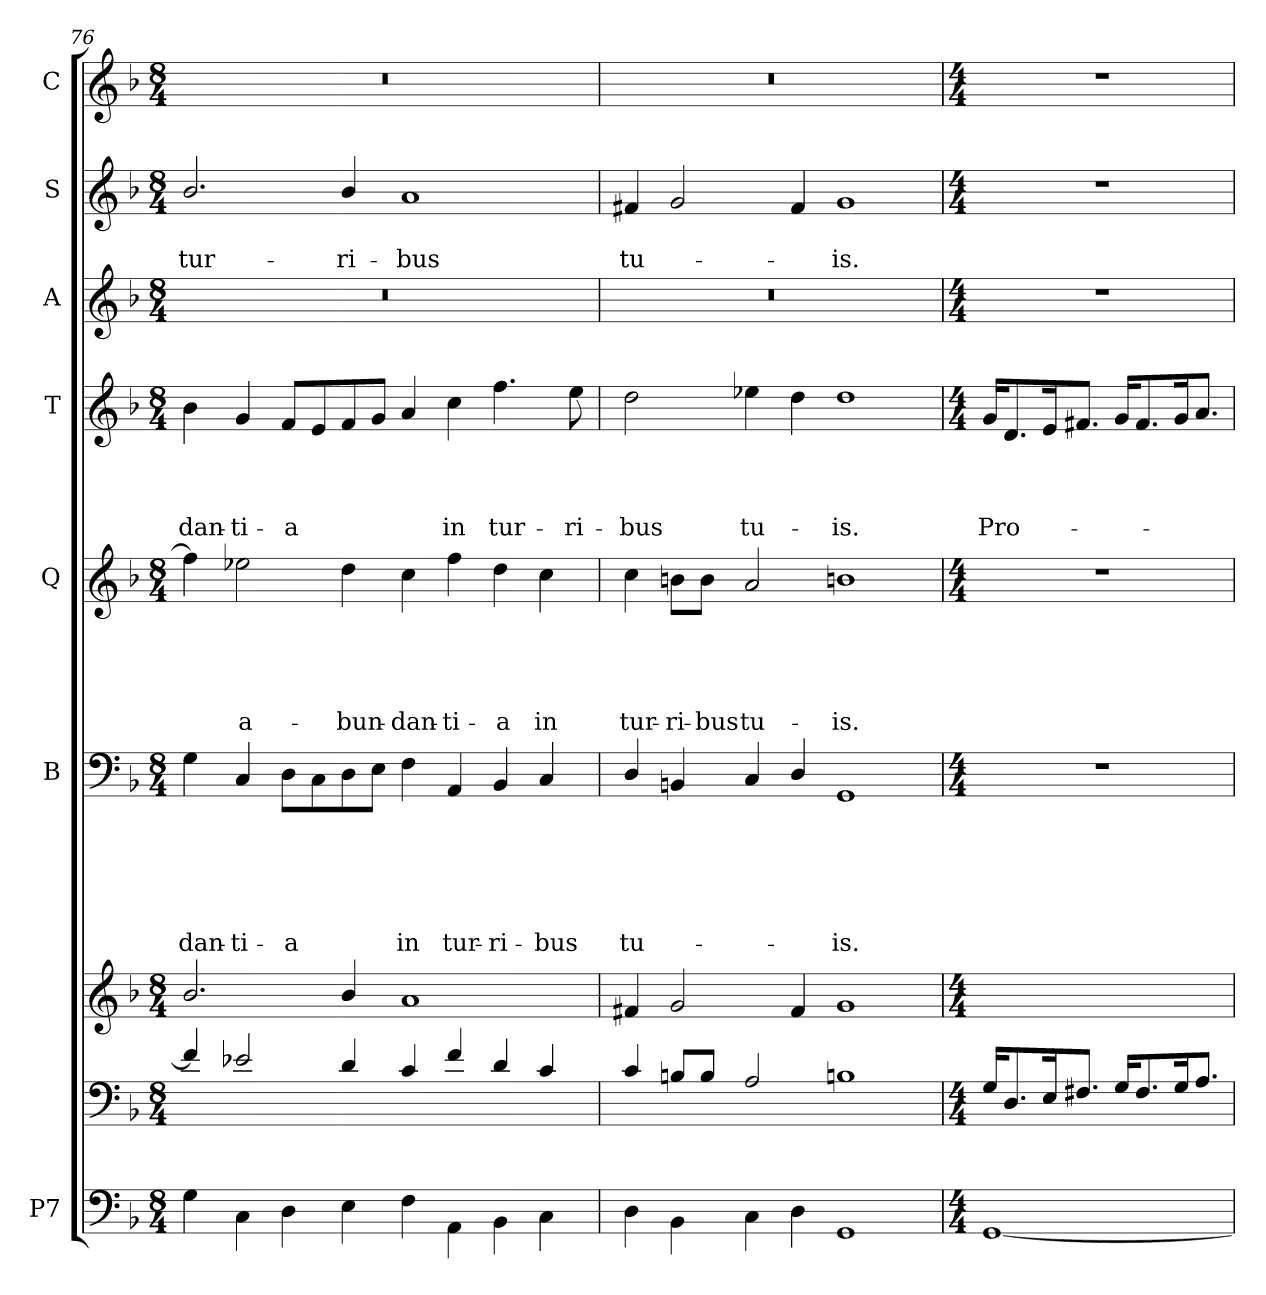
**kern	**kern	**kern	**kern	**text	**text	**text	**text	**text	**text	**kern	**text	**text	**text	**text	**text	**kern	**text	**text	**text	**text	**kern	**kern	**text	**text	**kern
*part7	*part7	*part7	*part6	*part6	*part6	*part6	*part6	*part6	*part6	*part5	*part5	*part5	*part5	*part5	*part5	*part4	*part4	*part4	*part4	*part4	*part3	*part2	*part2	*part2	*part1
*staff9	*staff8	*staff7	*staff6	*staff6	*staff6	*staff6	*staff6	*staff6	*staff6	*staff5	*staff5	*staff5	*staff5	*staff5	*staff5	*staff4	*staff4	*staff4	*staff4	*staff4	*staff3	*staff2	*staff2	*staff2	*staff1
*I"P7	*	*	*I"B	*	*	*	*	*	*	*I"Q	*	*	*	*	*	*I"T	*	*	*	*	*I"A	*I"S	*	*	*I"C
*clefF4	*clefF4	*clefG2	*clefF4	*	*	*	*	*	*	*clefG2	*	*	*	*	*	*clefG2	*	*	*	*	*clefG2	*clefG2	*	*	*clefG2
*	*	*	*	*	*	*	*	*	*	*ITrd7c12	*	*	*	*	*	*ITrd7c12	*	*	*	*	*	*	*	*	*
*k[b-]	*k[b-]	*k[b-]	*k[b-]	*	*	*	*	*	*	*k[b-]	*	*	*	*	*	*k[b-]	*	*	*	*	*k[b-]	*k[b-]	*	*	*k[b-]
*F:	*F:	*F:	*F:	*	*	*	*	*	*	*F:	*	*	*	*	*	*F:	*	*	*	*	*F:	*F:	*	*	*F:
*M8/4	*M8/4	*M8/4	*M8/4	*	*	*	*	*	*	*M8/4	*	*	*	*	*	*M8/4	*	*	*	*	*M8/4	*M8/4	*	*	*M8/4
=76	=76	=76	=76	=76	=76	=76	=76	=76	=76	=76	=76	=76	=76	=76	=76	=76	=76	=76	=76	=76	=76	=76	=76	=76	=76
*	*	*^	*	*	*	*	*	*	*	*	*	*	*	*	*	*	*	*	*	*	*	*	*	*	*
!	!	!	!	!	!	!	!	!	!	!LO:LY:b	!	!	!	!	!	!	!	!	!	!	!LO:LY:b	!	!	!	!LO:LY:b	!
4G\	4f/]	2.b-/	0ryy	4G\	.	.	.	.	.	-dan-	4f\]	.	.	.	.	.	4B-\	.	.	.	-dan-	0r	2.b-/	.	tur-	0r
!	!	!	!	!	!	!	!	!	!	!LO:LY:b	!	!	!	!	!	!LO:LY:b	!	!	!	!	!LO:LY:b	!	!	!	!	!
4C\	2e-X/	.	.	4C/	.	.	.	.	.	-ti-	2e-X\	.	.	.	.	a-	4G/	.	.	.	-ti-	.	.	.	.	.
!	!	!	!	!	!	!	!	!	!	!LO:LY:b	!	!	!	!	!	!	!	!	!	!	!LO:LY:b	!	!	!	!	!
4D\	.	.	.	8D\L	.	.	.	.	.	-a	.	.	.	.	.	.	8F/L	.	.	.	-a	.	.	.	.	.
.	.	.	.	8C\	.	.	.	.	.	.	.	.	.	.	.	.	8E/	.	.	.	.	.	.	.	.	.
!	!	!	!	!	!	!	!	!	!	!	!	!	!	!	!	!LO:LY:b	!	!	!	!	!	!	!	!	!LO:LY:b	!
4E\	4d/	4b-/	.	8D\	.	.	.	.	.	.	4d\	.	.	.	.	-bun-	8F/	.	.	.	.	.	4b-/	.	-ri-	.
.	.	.	.	8E\J	.	.	.	.	.	.	.	.	.	.	.	.	8G/J	.	.	.	.	.	.	.	.	.
!	!	!	!	!	!	!	!	!	!	!LO:LY:b	!	!	!	!	!	!LO:LY:b	!	!	!	!	!	!	!	!	!LO:LY:b	!
4F\	4c/	1a	.	4F\	.	.	.	.	.	in	4c\	.	.	.	.	-dan-	4A/	.	.	.	.	.	1a	.	-bus	.
!	!	!	!	!	!	!	!	!	!	!LO:LY:b	!	!	!	!	!	!LO:LY:b	!	!	!	!	!LO:LY:b	!	!	!	!	!
4AA\	4f/	.	.	4AA/	.	.	.	.	.	tur-	4f\	.	.	.	.	-ti-	4c\	.	.	.	in	.	.	.	.	.
!	!	!	!	!	!	!	!	!	!	!LO:LY:b	!	!	!	!	!	!LO:LY:b	!	!	!	!	!LO:LY:b	!	!	!	!	!
4BB-\	4d/	.	.	4BB-/	.	.	.	.	.	-ri-	4d\	.	.	.	.	-a	4.f\	.	.	.	tur-	.	.	.	.	.
!	!	!	!	!	!	!	!	!	!	!LO:LY:b	!	!	!	!	!	!LO:LY:b	!	!	!	!	!	!	!	!	!	!
4C\	4c/	.	.	4C/	.	.	.	.	.	-bus	4c\	.	.	.	.	in	.	.	.	.	.	.	.	.	.	.
!	!	!	!	!	!	!	!	!	!	!	!	!	!	!	!	!	!	!	!	!	!LO:LY:b	!	!	!	!	!
.	.	.	.	.	.	.	.	.	.	.	.	.	.	.	.	.	8e\	.	.	.	-ri-	.	.	.	.	.
!!LO:PB:g=z
=77	=77	=77	=77	=77	=77	=77	=77	=77	=77	=77	=77	=77	=77	=77	=77	=77	=77	=77	=77	=77	=77	=77	=77	=77	=77	=77
!	!	!	!	!	!	!	!	!	!	!LO:LY:b	!	!	!	!	!	!LO:LY:b	!	!	!	!	!LO:LY:b	!	!	!	!LO:LY:b	!
4D\	4c/	4f#X/	0ryy	4D/	.	.	.	.	.	tu-	4c\	.	.	.	.	tur-	2d\	.	.	.	-bus	0r	4f#X/	.	tu-	0r
!	!	!	!	!	!	!	!	!	!	!	!	!	!	!	!	!LO:LY:b	!	!	!	!	!	!	!	!	!	!
4BB-\	8Bn/L	2g/	.	4BBn/	.	.	.	.	.	.	8Bn\L	.	.	.	.	-ri-	.	.	.	.	.	.	2g/	.	.	.
!	!	!	!	!	!	!	!	!	!	!	!	!	!	!	!	!LO:LY:b	!	!	!	!	!	!	!	!	!	!
.	8B/J	.	.	.	.	.	.	.	.	.	8B\J	.	.	.	.	-bus	.	.	.	.	.	.	.	.	.	.
!	!	!	!	!	!	!	!	!	!	!	!	!	!	!	!	!LO:LY:b	!	!	!	!	!LO:LY:b	!	!	!	!	!
4C\	2A/	.	.	4C/	.	.	.	.	.	.	2A/	.	.	.	.	tu-	4e-X\	.	.	.	tu-	.	.	.	.	.
4D\	.	4f#/	.	4D/	.	.	.	.	.	.	.	.	.	.	.	.	4d\	.	.	.	.	.	4f#/	.	.	.
!	!	!	!	!	!	!	!	!	!	!LO:LY:b	!	!	!	!	!	!LO:LY:b	!	!	!	!	!LO:LY:b	!	!	!	!LO:LY:b	!
1GG	1Bni	1g	.	1GG	.	.	.	.	.	-is.	1Bni	.	.	.	.	-is.	1d	.	.	.	-is.	.	1g	.	-is.	.
=78	=78	=78	=78	=78	=78	=78	=78	=78	=78	=78	=78	=78	=78	=78	=78	=78	=78	=78	=78	=78	=78	=78	=78	=78	=78	=78
*M4/4	*M4/4	*M4/4	*	*M4/4	*	*	*	*	*	*	*M4/4	*	*	*	*	*	*M4/4	*	*	*	*	*M4/4	*M4/4	*	*	*M4/4
*	*	*MM74	*	*MM74	*	*	*	*	*	*	*MM74	*	*	*	*	*	*MM74	*	*	*	*	*MM74	*MM74	*	*	*MM74
!	!	!	!	!	!	!	!	!	!	!	!	!	!	!	!	!	!	!	!	!	!LO:LY:b	!	!	!	!	!
[<1GG	16G/KL	1ryy	1ryy	1r	.	.	.	.	.	.	1r	.	.	.	.	.	16G/KL	.	.	.	Pro-	1r	1r	.	.	1r
.	8.D/	.	.	.	.	.	.	.	.	.	.	.	.	.	.	.	8.D/	.	.	.	.	.	.	.	.	.
.	16E/k	.	.	.	.	.	.	.	.	.	.	.	.	.	.	.	16E/k	.	.	.	.	.	.	.	.	.
.	8.F#X/J	.	.	.	.	.	.	.	.	.	.	.	.	.	.	.	8.F#X/J	.	.	.	.	.	.	.	.	.
.	16G/KL	.	.	.	.	.	.	.	.	.	.	.	.	.	.	.	16G/KL	.	.	.	.	.	.	.	.	.
.	8.F#/	.	.	.	.	.	.	.	.	.	.	.	.	.	.	.	8.F#/	.	.	.	.	.	.	.	.	.
.	16G/k	.	.	.	.	.	.	.	.	.	.	.	.	.	.	.	16G/k	.	.	.	.	.	.	.	.	.
.	8.A/J	.	.	.	.	.	.	.	.	.	.	.	.	.	.	.	8.A/J	.	.	.	.	.	.	.	.	.
*	*	*v	*v	*	*	*	*	*	*	*	*	*	*	*	*	*	*	*	*	*	*	*	*	*	*	*
=	=	=	=	=	=	=	=	=	=	=	=	=	=	=	=	=	=	=	=	=	=	=	=	=	=
*-	*-	*-	*-	*-	*-	*-	*-	*-	*-	*-	*-	*-	*-	*-	*-	*-	*-	*-	*-	*-	*-	*-	*-	*-	*-
